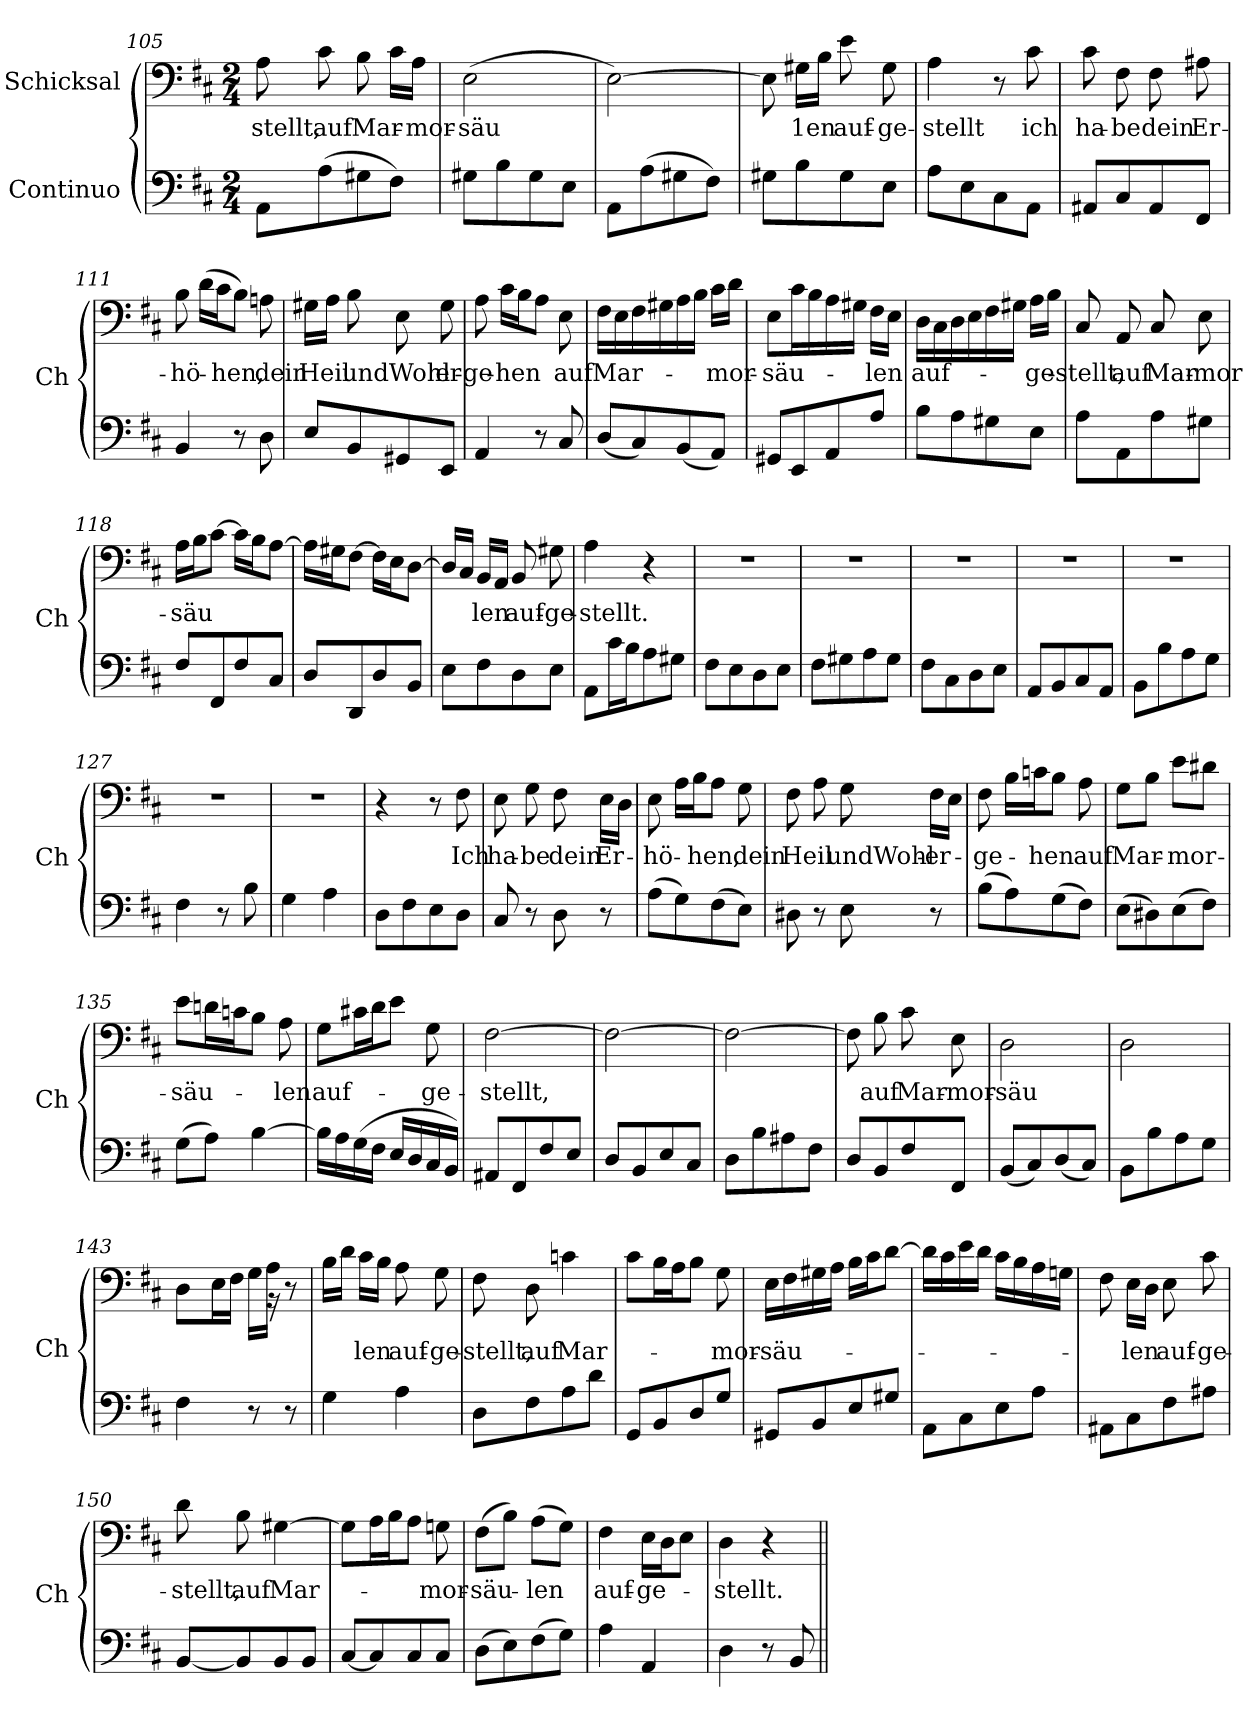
**kern	**kern	**text
*part2	*part1	*part1
*staff2	*staff1	*staff1
*I"Continuo	*I"Schicksal	*
*	*I'Ch	*
*clefF4	*clefF4	*
*k[f#c#]	*k[f#c#]	*
*M2/4	*M2/4	*
=105	=105	=105
!	!	!LO:LY:b
8AA\L	8A\	-stellt,
!	!	!LO:LY:b
(8A\	8c#\	auf
!	!	!LO:LY:b
8G#X\	8B\	Mar-
8F#\J)	16c#\LL	.
!	!	!LO:LY:b
.	16A\JJ	-mor-
=106	=106	=106
!	!	!LO:LY:b
8G#X\L	(2E\	-säu-
8B\	.	.
8G#\	.	.
8E\J	.	.
=107	=107	=107
8AA\L	[>2E\)	.
(8A\	.	.
8G#X\	.	.
8F#\J)	.	.
=108	=108	=108
!	!	!LO:LY:b
8G#X\L	8E\]	--
!	!	!LO:LY:b
8B\	16G#X\LL	1en
.	16B\JJ	.
!	!	!LO:LY:b
8G#\	8e\	auf-
!	!	!LO:LY:b
8E\J	8G#\	-ge-
=109	=109	=109
!	!	!LO:LY:b
8A\L	4A\	-stellt
8E\	.	.
8C#\	8r	.
!	!	!LO:LY:b
8AA\J	8c#\	ich
=110	=110	=110
!	!	!LO:LY:b
8AA#X/L	8c#\	ha-
!	!	!LO:LY:b
8C#/	8F#\	-be
!	!	!LO:LY:b
8AA#/	8F#\	dein
!	!	!LO:LY:b
8FF#/J	8A#X\	Er-
!!LO:LB:g=z
=111	=111	=111
!	!	!LO:LY:b
4BB/	8B\	-hö-
.	(16d\LL	.
!	!	!LO:LY:b
.	16c#\J	-hen,
8r	8B\J)	.
!	!	!LO:LY:b
8D\	8An\	dein
=112	=112	=112
!	!	!LO:LY:b
8E/L	16G#X\LL	Heil
.	16A\JJ	.
!	!	!LO:LY:b
8BB/	8B\	undWohl-
8GG#X/	8E\	.
!	!	!LO:LY:b
8EE/J	8G#\	-er-
=113	=113	=113
!	!	!LO:LY:b
4AA/	8A\	-ge-
!	!	!LO:LY:b
.	16c#\LL	-hen
.	16B\J	.
8r	8A\J	.
!	!	!LO:LY:b
8C#/	8E\	auf
=114	=114	=114
!	!	!LO:LY:b
(8D/L	16F#\LL	Mar-
.	16E\	.
8C#/)	16F#\	.
.	16G#X\	.
(8BB/	16A\	.
.	16B\JJ	.
!	!	!LO:LY:b
8AA/J)	16c#\LL	-mor-
.	16d\JJ	.
=115	=115	=115
!	!	!LO:LY:b
8GG#X/L	8E\L	-säu-
8EE/	16c#\L	.
.	16B\	.
8AA/	16A\	.
.	16G#X\JJ	.
!	!	!LO:LY:b
8A/J	16F#\LL	-len
.	16E\JJ	.
=116	=116	=116
!	!	!LO:LY:b
8B\L	16D\LL	auf-
.	16C#\	.
8A\	16D\	.
.	16E\	.
8G#X\	16F#\	.
.	16G#X\JJ	.
!	!	!LO:LY:b
8E\J	16A\LL	-ge-
.	16B\JJ	.
!!LO:LB:g=z
=117	=117	=117
!	!	!LO:LY:b
8A\L	8C#/	-stellt,
!	!	!LO:LY:b
8AA\	8AA/	auf
!	!	!LO:LY:b
8A\	8C#/	Mar-
!	!	!LO:LY:b
8G#X\J	8E\	-mor-
=118	=118	=118
!	!	!LO:LY:b
8F#/L	16A\LL	-säu-
.	16B\J	.
8FF#/	[>8c#\J	.
8F#/	16c#\LL]	.
.	16B\J	.
8C#/J	[>8A\J	.
=119	=119	=119
8D/L	16A\LL]	.
.	16G#X\J	.
8DD/	[>8F#\J	.
8D/	16F#\LL]	.
.	16E\J	.
!	!	!LO:LY:b
8BB/J	[>8D\J	---
=120	=120	=120
8E\L	16D/LL]	.
.	16C#/JJ	.
!	!	!LO:LY:b
8F#\	16BB/LL	-len
.	16AA/JJ	.
!	!	!LO:LY:b
8D\	8BB/	auf-
!	!	!LO:LY:b
8E\J	8G#X\	-ge-
=121	=121	=121
!	!	!LO:LY:b
8AA\L	4A\	-stellt.
16c#\L	.	.
16B\J	.	.
8A\	4r	.
8G#X\J	.	.
=122	=122	=122
8F#\L	2r	.
8E\	.	.
8D\	.	.
8E\J	.	.
=123	=123	=123
8F#\L	2r	.
8G#X\	.	.
8A\	.	.
8G#\J	.	.
!!LO:LB:g=z
=124	=124	=124
8F#\L	2r	.
8C#\	.	.
8D\	.	.
8E\J	.	.
=125	=125	=125
8AA/L	2r	.
8BB/	.	.
8C#/	.	.
8AA/J	.	.
=126	=126	=126
8BB\L	2r	.
8B\	.	.
8A\	.	.
8G\J	.	.
=127	=127	=127
4F#\	2r	.
8r	.	.
8B\	.	.
=128	=128	=128
4G\	2r	.
4A\	.	.
=129	=129	=129
8D\L	4r	.
8F#\	.	.
8E\	8r	.
!	!	!LO:LY:b
8D\J	8F#\	Ich
=130	=130	=130
!	!	!LO:LY:b
8C#/	8E\	ha-
!	!	!LO:LY:b
8r	8G\	-be
!	!	!LO:LY:b
8D\	8F#\	dein
!	!	!LO:LY:b
8r	16E\LL	Er-
.	16D\JJ	.
=131	=131	=131
!	!	!LO:LY:b
(8A\L	8E\	-hö-
8G\)	16A\LL	.
!	!	!LO:LY:b
.	16B\J	-hen,
(8F#\	8A\J	.
!	!	!LO:LY:b
8E\J)	8G\	dein
!!LO:LB:g=z
=132	=132	=132
!	!	!LO:LY:b
8D#X\	8F#\	Heil
8r	8A\	.
!	!	!LO:LY:b
8E\	8G\	undWohl-
!	!	!LO:LY:b
8r	16F#\LL	-er-
.	16E\JJ	.
=133	=133	=133
!	!	!LO:LY:b
(8B\L	8F#\	-ge-
8A\)	16B\LL	.
!	!	!LO:LY:b
.	16cn\J	-hen
(8G\	8B\J	.
!	!	!LO:LY:b
8F#\J)	8A\	auf
=134	=134	=134
!	!	!LO:LY:b
(8E\L	8G\L	Mar-
8D#X\)	8B\J	.
!	!	!LO:LY:b
(8E\	8e\L	-mor-
8F#\J)	8d#X\J	.
=135	=135	=135
!	!	!LO:LY:b
(8G\L	8e\L	-säu-
8A\J)	16dn\L	.
.	16cn\J	.
[>4B\	8B\J	.
!	!	!LO:LY:b
.	8A\	-len
=136	=136	=136
!	!	!LO:LY:b
16B\LL]	8G\L	auf-
16A\	.	.
(16G\	16c#X\L	.
16F#\JJ	16d\J	.
16E/LL	8e\J	.
16D/	.	.
!	!	!LO:LY:b
16C#/	8G\	-ge-
16BB/JJ)	.	.
=137	=137	=137
!	!	!LO:LY:b
8AA#X/L	[>2F#\	-stellt,
8FF#/	.	.
8F#/	.	.
8E/J	.	.
=138	=138	=138
8D/L	2F#\_	.
8BB/	.	.
8E/	.	.
8C#/J	.	.
!!LO:PB:g=z
=139	=139	=139
8D\L	2F#\_	.
8B\	.	.
8A#X\	.	.
8F#\J	.	.
=140	=140	=140
8D/L	8F#\]	.
!	!	!LO:LY:b
8BB/	8B\	auf
!	!	!LO:LY:b
8F#/	8c#\	Mar-
!	!	!LO:LY:b
8FF#/J	8E\	-mor-
=141	=141	=141
!	!	!LO:LY:b
(8BB/L	2D\	-säu-
8C#/)	.	.
(8D/	.	.
8C#/J)	.	.
=142	=142	=142
8BB\L	2D\	.
8B\	.	.
8A\	.	.
8G\J	.	.
=143	=143	=143
*	*^	*
4F#\	8D\L	16ryy	.
*	*v	*v	*
.	16E\L	.
.	16F#\JJ	.
8r	16G\LL	.
!	!	!LO:LY:b
*	*^	*
.	16A\JJ	16r	--
8r	8r	8ryy	.
*	*v	*v	*
=144	=144	=144
4G\	16B\LL	.
.	16d\JJ	.
!	!	!LO:LY:b
.	16c#\LL	-len
.	16B\JJ	.
!	!	!LO:LY:b
4A\	8A\	auf-
!	!	!LO:LY:b
.	8G\	-ge-
=145	=145	=145
!	!	!LO:LY:b
8D\L	8F#\	-stellt,
!	!	!LO:LY:b
8F#\	8D\	auf
!	!	!LO:LY:b
8A\	4cn\	Mar-
8d\J	.	.
=146	=146	=146
8GG/L	8c#\L	.
8BB/	16B\L	.
.	16A\J	.
8D/	8B\J	.
!	!	!LO:LY:b
8G/J	8G\	-mor-
!!LO:LB:g=z
=147	=147	=147
!	!	!LO:LY:b
8GG#X/L	16E\LL	-säu-
.	16F#\	.
8BB/	16G#X\	.
.	16A\JJ	.
8E/	16B\LL	.
.	16c#\J	.
8G#X/J	[>8d\J	.
=148	=148	=148
8AA\L	16d\LL]	.
.	16c#\	.
8C#\	16e\	.
.	16d\JJ	.
8E\	16c#\LL	.
.	16B\	.
8A\J	16A\	.
.	16Gn\JJ	.
=149	=149	=149
8AA#X\L	8F#\	.
!	!	!LO:LY:b
8C#\	16E\LL	-len
.	16D\JJ	.
!	!	!LO:LY:b
8F#\	8E\	auf-
!	!	!LO:LY:b
8A#X\J	8c#\	-ge-
=150	=150	=150
!	!	!LO:LY:b
[<8BB/L	8d\	-stellt,
!	!	!LO:LY:b
8BB/]	8B\	auf
!	!	!LO:LY:b
8BB/	[>4G#X\	Mar-
8BB/J	.	.
=151	=151	=151
[<8C#/L	8G#\L]	.
8C#/]	16A\L	.
.	16B\J	.
8C#/	8A\J	.
!	!	!LO:LY:b
8C#/J	8Gn\	-mor-
=152	=152	=152
!	!	!LO:LY:b
(8D\L	(8F#\L	-säu-
8E\)	8B\J)	.
!	!	!LO:LY:b
(8F#\	(8A\L	-len
8G\J)	8G\J)	.
=153	=153	=153
!	!	!LO:LY:b
4A\	4F#\	auf-
!	!	!LO:LY:b
4AA/	16E\LL	-ge-
.	16D\J	.
.	8E\J	.
!!LO:LB:g=z
=154	=154	=154
!	!	!LO:LY:b
4D\	4D\	-stellt.
8r	4r	.
8BB/	.	.
=||	=||	=||
*-	*-	*-
